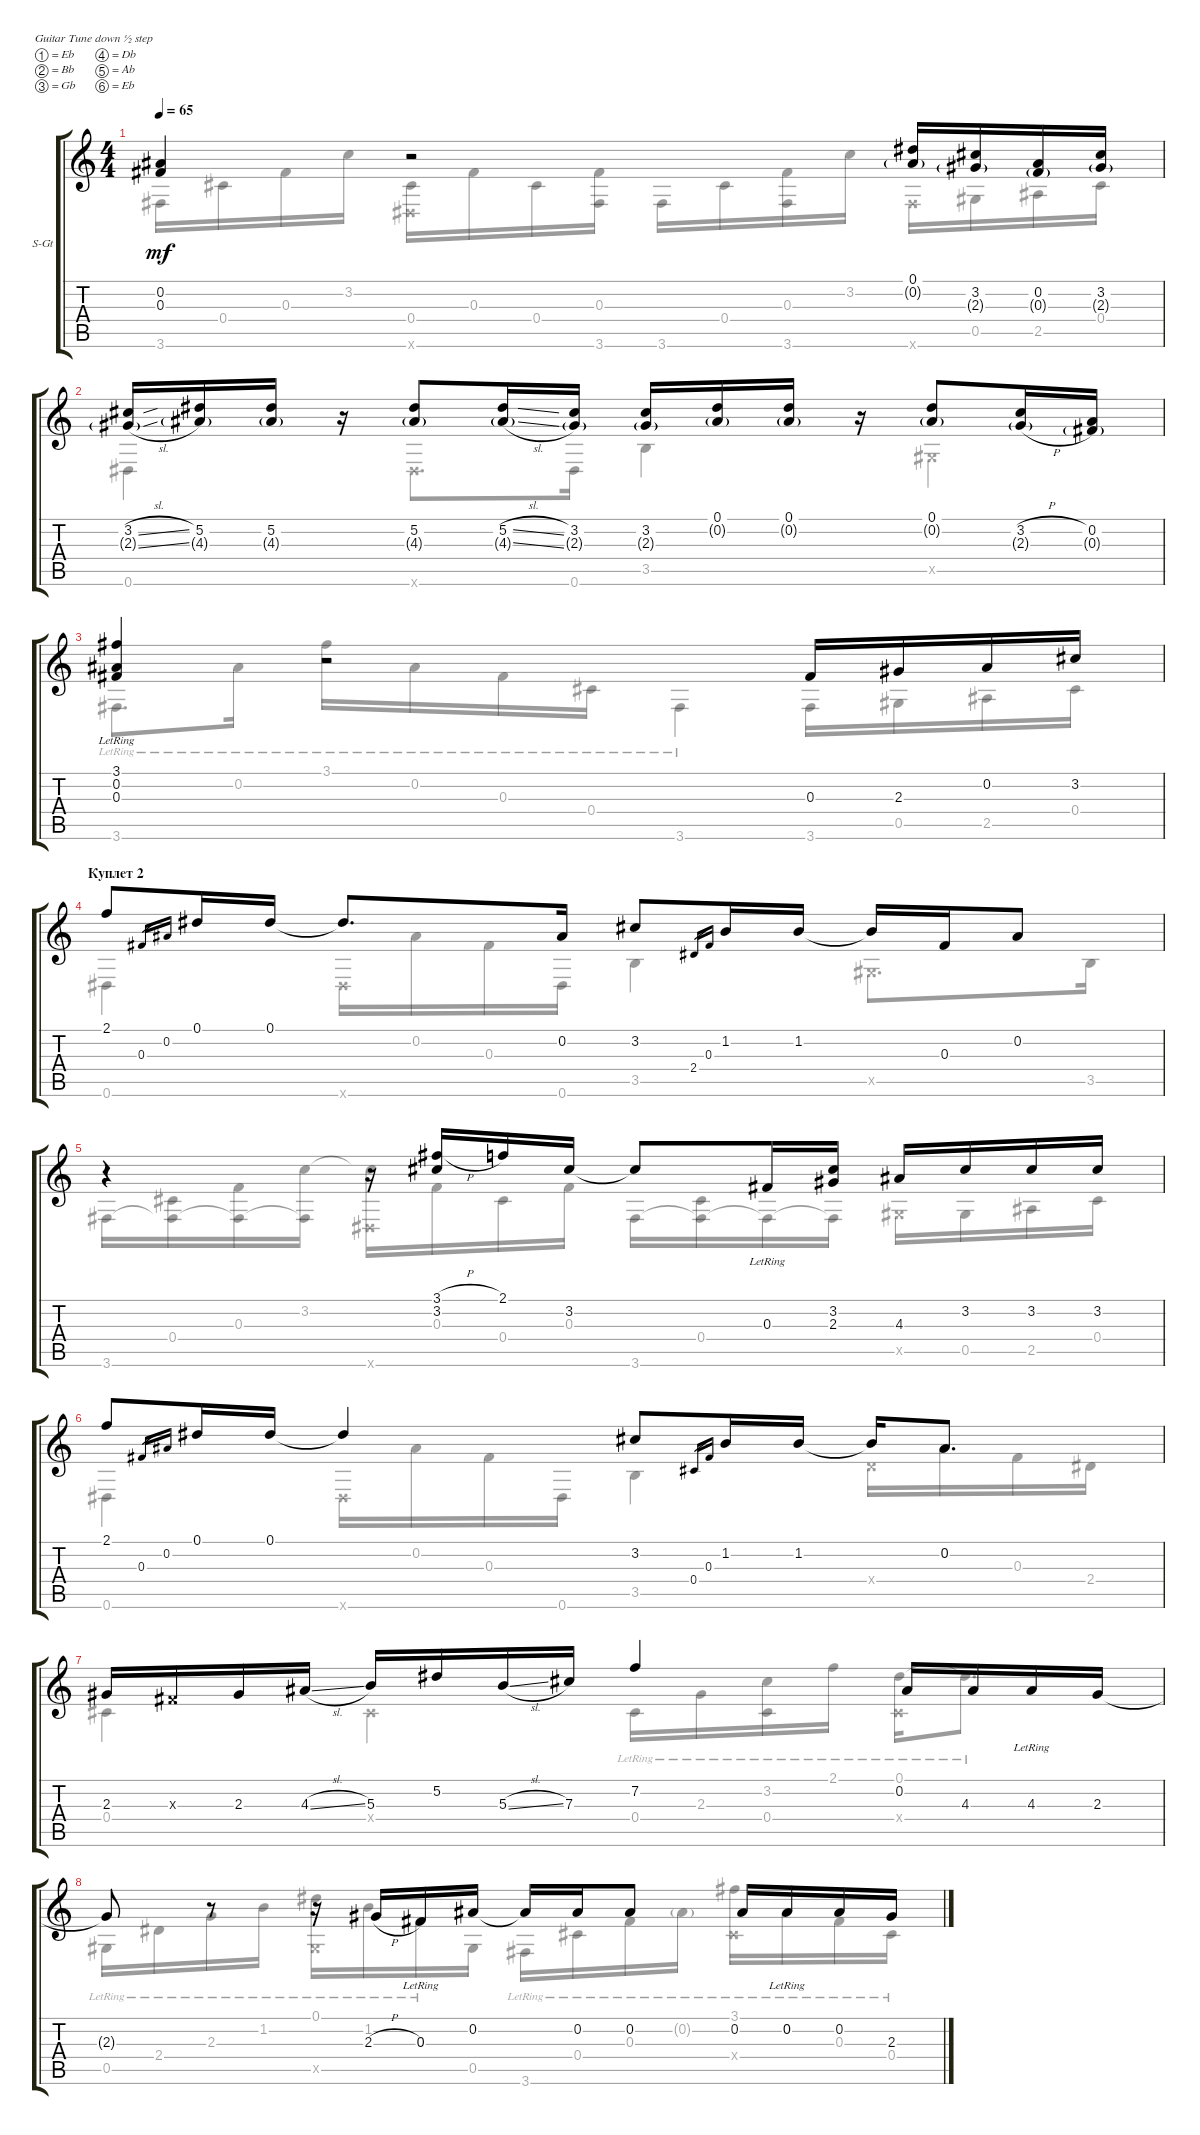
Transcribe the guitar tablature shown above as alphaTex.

\defaultSystemsLayout 4
\bracketExtendMode groupsimilarinstruments
\firstSystemTrackNameOrientation horizontal
\otherSystemsTrackNameOrientation horizontal
\track ("Steel Guitar" "S-Gt") {instrument acousticguitarsteel}
\staff {score tabs}
\tuning (Eb4 Bb3 Gb3 Db3 Ab2 Eb2)
\voice
\ts (4 4)
\tempo 65
\clef g2
\ks c
(0.3 0.2).4{dy mf} r.2 (0.1 0.2{g}).16 (3.2 2.3{g}).16 (0.3{g} 0.2).16 (3.2 2.3{g}).16 |
(3.2{sl} 2.3{sl g}).16 (5.2 4.3{g}).16 (5.2 4.3{g}).16 r.16 (5.2 4.3{g}).8 (5.2{sl} 4.3{sl g}).16 (2.3{g} 3.2).16 (3.2 2.3{g}).16 (0.1 0.2{g}).16 (0.1 0.2{g}).16 r.16 (0.1 0.2{g}).8 (3.2{h} 2.3{h g}).16 (0.2 0.3{g}).16 |
(3.1{lr} 0.2{lr} 0.3{lr}).4 r.2 0.3.16 2.3.16 0.2.16 3.2.16 |
\section ("" "Куплет 2")
2.1.8 0.3.16{gr} 0.2.16{gr} 0.1.16 0.1.16 0.1{t}.8{d} 0.2.16 3.2.8 2.4.16{gr} 0.3.16{gr} 1.2.16 1.2.16 1.2{t}.16 0.3.16 0.2.8 |
r.4 r.16 (3.1{h} 3.2).16 2.1.16 3.2.16 3.2{t}.8 0.3{lr}.16 (2.3 3.2).16 4.3.16 3.2.16 3.2.16 3.2.16 |
2.1.8 0.3.16{gr} 0.2.16{gr} 0.1.16 0.1.16 0.1{t}.4 3.2.8 0.4.16{gr} 0.3.16{gr} 1.2.16 1.2.16 1.2{t}.16 0.2.8{d} |
2.3.16 0.3{x}.16 2.3.16 4.3{sl}.16 5.3.16 5.2.16 5.3{sl}.16 7.3.16 7.2.4 0.2.16 4.3.16 4.3{lr}.16 2.3.16 |
2.3{t}.8 r.8 r.16 2.3{h}.16 0.3{lr}.16 0.2.16 0.2{t}.16 0.2.16 0.2.8 0.2.16 0.2{lr}.16 0.2.16 2.3.16
\voice
\clef g2
\ottava regular
\simile none
\ks c
3.6.16{dy mf} 0.4.16 0.3.16 3.2.16 (0.6{x} 0.4).16 0.3.16 0.4.16 (0.3 3.6).16 3.6.16 0.4.16 (0.3 3.6).16 3.2.16 3.6{x}.16 0.5.16 2.5.16 0.4.16 |
0.6.4 0.6{x}.8{d} 0.6.16 3.5.4 0.5{x}.4 |
3.6{lr}.8{d} 0.2{lr}.16 3.1{lr}.16 0.2{lr}.16 0.3{lr}.16 0.4{lr}.16 3.6{lr}.4 3.6.16 0.5.16 2.5.16 0.4.16 |
0.6.4 0.6{x}.16 0.2.16 0.3.16 0.6.16 3.5.4 0.5{x}.8{d} 3.5.16 |
3.6.16 (0.4 3.6{t}).16 (0.3 3.6{t}).16 (3.2 3.6{t}).16 (0.6{x} 3.2{t}).16 0.3.16 0.4.16 0.3.16 3.6.16 (0.4 3.6{t}).16 3.6{t}.16 3.6{t}.16 0.5{x}.16 0.5.16 2.5.16 0.4.16 |
0.6.4 0.6{x}.16 0.2.16 0.3.16 0.6.16 3.5.4 1.4{x}.16 0.2.16 0.3.16 2.4.16 |
0.4.4 0.4{x}.4 0.4{lr}.16 2.3{lr}.16 (3.2{lr} 0.4).16 2.1{lr}.16 (0.1{lr} 0.4{x}).16 0.1{lr t}.8{d} |
0.5{lr}.16 2.4{lr}.16 2.3{lr}.16 1.2{lr}.16 (0.1{lr} 0.5{x}).16 1.2{lr}.16 0.3{lr}.16 0.5.16 3.6{lr}.16 0.4{lr}.16 0.3{lr}.16 0.2{g lr}.16 (3.1{lr} 0.4{x}).16 0.2{lr}.16 0.3{lr}.16 0.4{lr}.16
